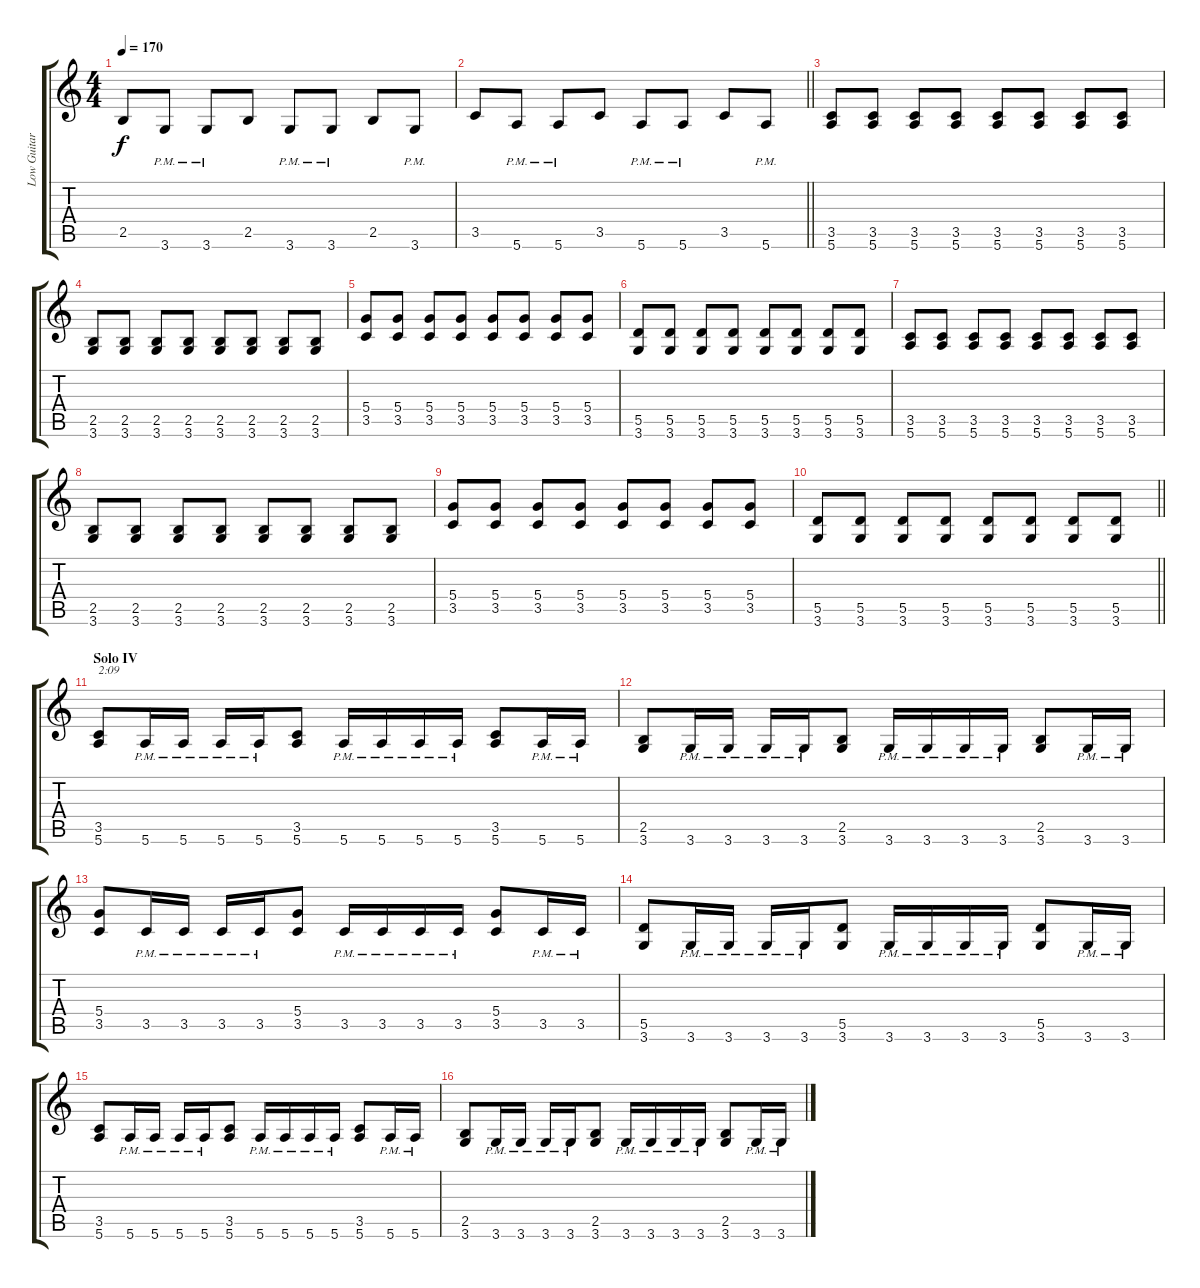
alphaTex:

\track ("Low Guitar/Rhythm " "Low Guitar") {instrument distortionguitar}
\staff {score tabs}
\tuning (E4 B3 G3 D3 A2 E2) {hide}
\ts (4 4)
\tempo 170
\clef g2
\ks c
2.5.8{dy f} 3.6{pm}.8 3.6{pm}.8 2.5.8 3.6{pm}.8 3.6{pm}.8 2.5.8 3.6{pm}.8 |
\barLineRight lightlight
3.5.8 5.6{pm}.8 5.6{pm}.8 3.5.8 5.6{pm}.8 5.6{pm}.8 3.5.8 5.6{pm}.8 |
(3.5 5.6).8 (3.5 5.6).8 (3.5 5.6).8 (3.5 5.6).8 (3.5 5.6).8 (3.5 5.6).8 (3.5 5.6).8 (3.5 5.6).8 |
(2.5 3.6).8 (2.5 3.6).8 (2.5 3.6).8 (2.5 3.6).8 (2.5 3.6).8 (2.5 3.6).8 (2.5 3.6).8 (2.5 3.6).8 |
(5.4 3.5).8 (5.4 3.5).8 (5.4 3.5).8 (5.4 3.5).8 (5.4 3.5).8 (5.4 3.5).8 (5.4 3.5).8 (5.4 3.5).8 |
(5.5 3.6).8 (5.5 3.6).8 (5.5 3.6).8 (5.5 3.6).8 (5.5 3.6).8 (5.5 3.6).8 (5.5 3.6).8 (5.5 3.6).8 |
(3.5 5.6).8 (3.5 5.6).8 (3.5 5.6).8 (3.5 5.6).8 (3.5 5.6).8 (3.5 5.6).8 (3.5 5.6).8 (3.5 5.6).8 |
(2.5 3.6).8 (2.5 3.6).8 (2.5 3.6).8 (2.5 3.6).8 (2.5 3.6).8 (2.5 3.6).8 (2.5 3.6).8 (2.5 3.6).8 |
(5.4 3.5).8 (5.4 3.5).8 (5.4 3.5).8 (5.4 3.5).8 (5.4 3.5).8 (5.4 3.5).8 (5.4 3.5).8 (5.4 3.5).8 |
\barLineRight lightlight
(5.5 3.6).8 (5.5 3.6).8 (5.5 3.6).8 (5.5 3.6).8 (5.5 3.6).8 (5.5 3.6).8 (5.5 3.6).8 (5.5 3.6).8 |
\section ("" "Solo IV")
(3.5 5.6).8{txt "2:09"} 5.6{pm}.16 5.6{pm}.16 5.6{pm}.16 5.6{pm}.16 (3.5 5.6).8 5.6{pm}.16 5.6{pm}.16 5.6{pm}.16 5.6{pm}.16 (3.5 5.6).8 5.6{pm}.16 5.6{pm}.16 |
(2.5 3.6).8 3.6{pm}.16 3.6{pm}.16 3.6{pm}.16 3.6{pm}.16 (2.5 3.6).8 3.6{pm}.16 3.6{pm}.16 3.6{pm}.16 3.6{pm}.16 (2.5 3.6).8 3.6{pm}.16 3.6{pm}.16 |
(5.4 3.5).8 3.5{pm}.16 3.5{pm}.16 3.5{pm}.16 3.5{pm}.16 (5.4 3.5).8 3.5{pm}.16 3.5{pm}.16 3.5{pm}.16 3.5{pm}.16 (5.4 3.5).8 3.5{pm}.16 3.5{pm}.16 |
(5.5 3.6).8 3.6{pm}.16 3.6{pm}.16 3.6{pm}.16 3.6{pm}.16 (5.5 3.6).8 3.6{pm}.16 3.6{pm}.16 3.6{pm}.16 3.6{pm}.16 (5.5 3.6).8 3.6{pm}.16 3.6{pm}.16 |
(3.5 5.6).8 5.6{pm}.16 5.6{pm}.16 5.6{pm}.16 5.6{pm}.16 (3.5 5.6).8 5.6{pm}.16 5.6{pm}.16 5.6{pm}.16 5.6{pm}.16 (3.5 5.6).8 5.6{pm}.16 5.6{pm}.16 |
(2.5 3.6).8 3.6{pm}.16 3.6{pm}.16 3.6{pm}.16 3.6{pm}.16 (2.5 3.6).8 3.6{pm}.16 3.6{pm}.16 3.6{pm}.16 3.6{pm}.16 (2.5 3.6).8 3.6{pm}.16 3.6{pm}.16
